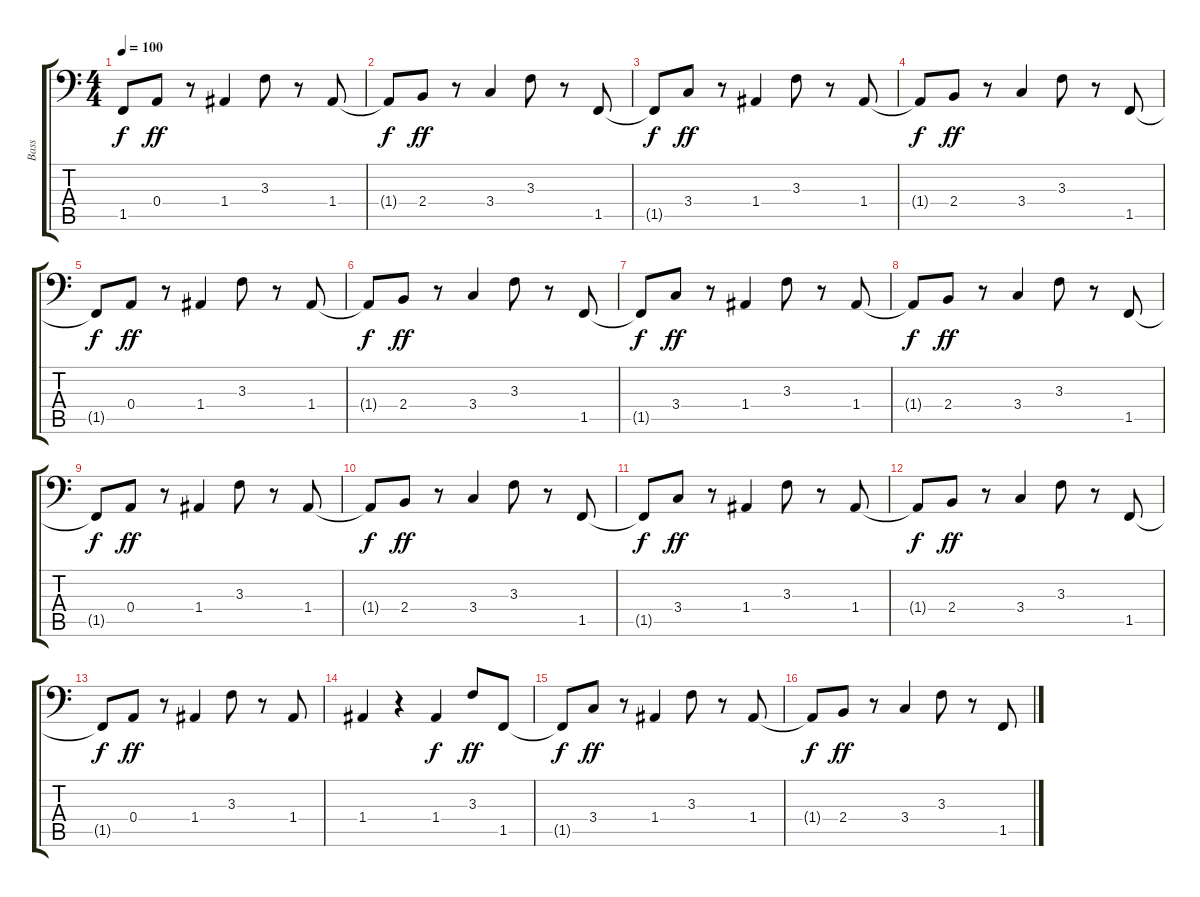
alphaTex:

\track ("Bass" "Bass") {instrument electricbasspick}
\staff {score tabs}
\tuning (C3 G2 D2 A1 E1 B0) {hide}
\ts (4 4)
\tempo 100
\clef f4
\ks c
1.5{t}.8{dy f} 0.4.8{dy ff} r.8 1.4.4 3.3.8 r.8 1.4.8 |
1.4{t}.8{dy f} 2.4.8{dy ff} r.8 3.4.4 3.3.8 r.8 1.5.8 |
1.5{t}.8{dy f} 3.4.8{dy ff} r.8 1.4.4 3.3.8 r.8 1.4.8 |
1.4{t}.8{dy f} 2.4.8{dy ff} r.8 3.4.4 3.3.8 r.8 1.5.8 |
1.5{t}.8{dy f} 0.4.8{dy ff} r.8 1.4.4 3.3.8 r.8 1.4.8 |
1.4{t}.8{dy f} 2.4.8{dy ff} r.8 3.4.4 3.3.8 r.8 1.5.8 |
1.5{t}.8{dy f} 3.4.8{dy ff} r.8 1.4.4 3.3.8 r.8 1.4.8 |
1.4{t}.8{dy f} 2.4.8{dy ff} r.8 3.4.4 3.3.8 r.8 1.5.8 |
1.5{t}.8{dy f} 0.4.8{dy ff} r.8 1.4.4 3.3.8 r.8 1.4.8 |
1.4{t}.8{dy f} 2.4.8{dy ff} r.8 3.4.4 3.3.8 r.8 1.5.8 |
1.5{t}.8{dy f} 3.4.8{dy ff} r.8 1.4.4 3.3.8 r.8 1.4.8 |
1.4{t}.8{dy f} 2.4.8{dy ff} r.8 3.4.4 3.3.8 r.8 1.5.8 |
1.5{t}.8{dy f} 0.4.8{dy ff} r.8 1.4.4 3.3.8 r.8 1.4.8 |
1.4.4 r.4 1.4.4{dy f} 3.3.8{dy ff} 1.5.8 |
1.5{t}.8{dy f} 3.4.8{dy ff} r.8 1.4.4 3.3.8 r.8 1.4.8 |
1.4{t}.8{dy f} 2.4.8{dy ff} r.8 3.4.4 3.3.8 r.8 1.5.8
